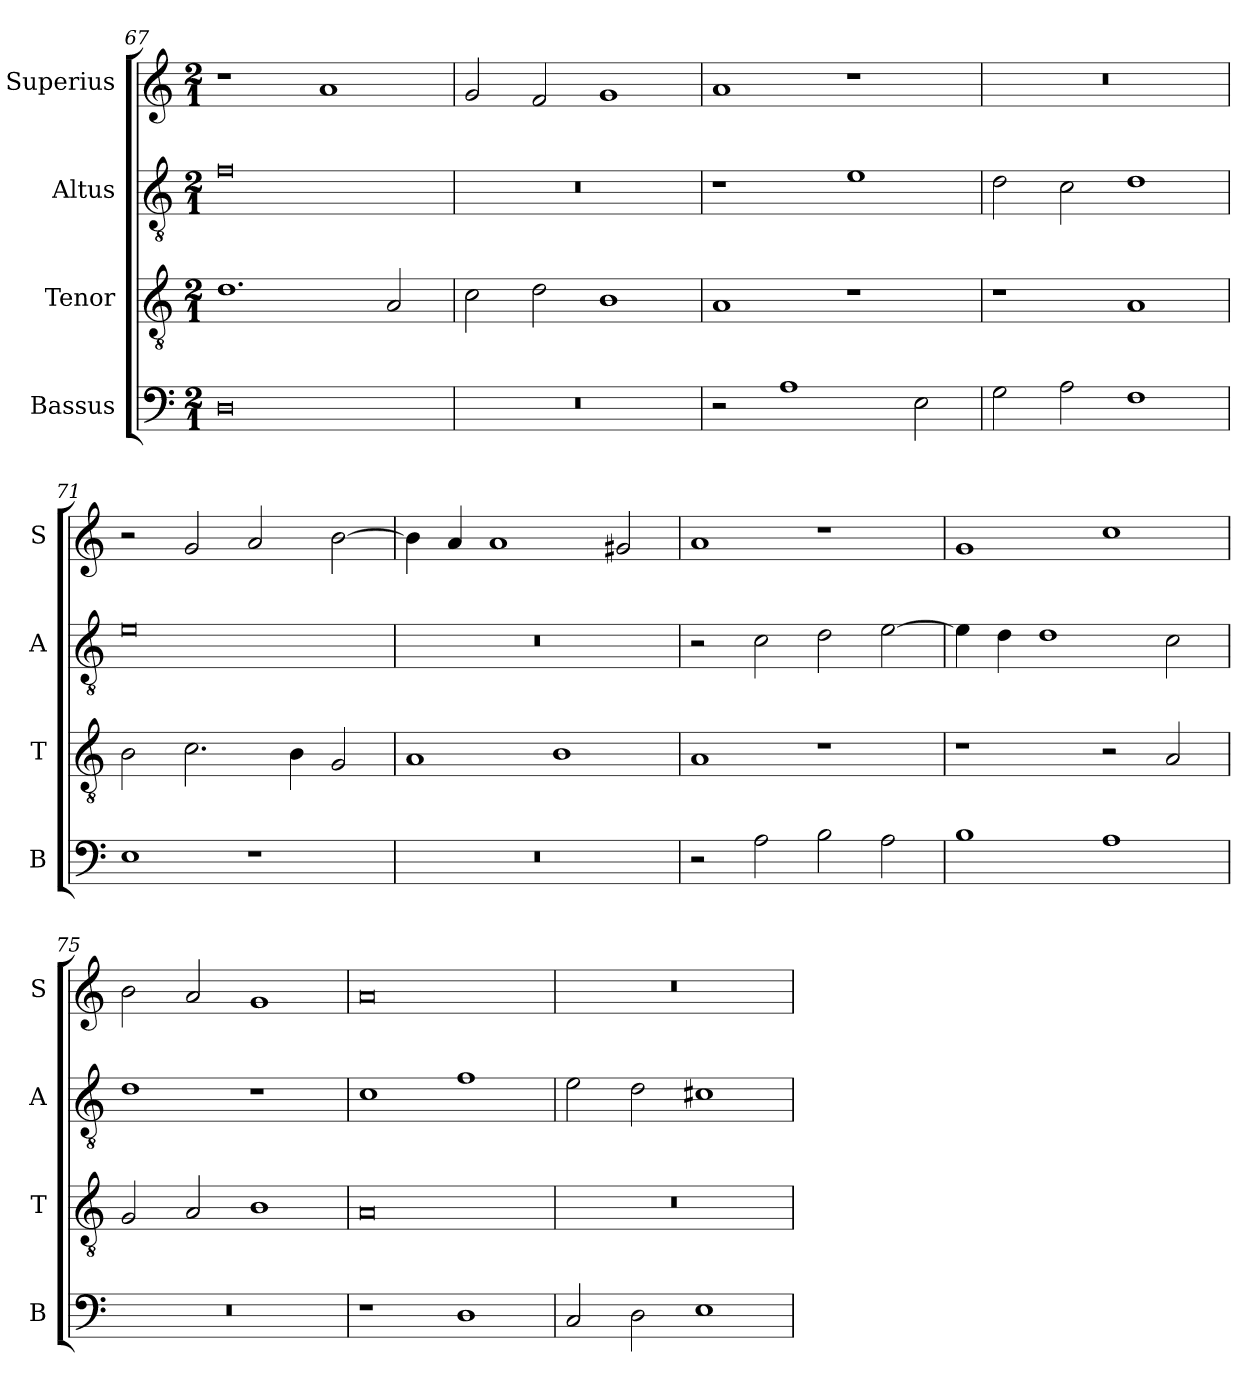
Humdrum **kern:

**kern	**kern	**kern	**kern
*part4	*part3	*part2	*part1
*staff4	*staff3	*staff2	*staff1
*I"Bassus	*I"Tenor	*I"Altus	*I"Superius
*I'B	*I'T	*I'A	*I'S
*clefF4	*clefGv2	*clefGv2	*clefG2
*k[]	*k[]	*k[]	*k[]
*M2/1	*M2/1	*M2/1	*M2/1
=67	=67	=67	=67
0D	1.d	0f	1r
.	.	.	1a
.	2A/	.	.
=68	=68	=68	=68
0r	2c\	0r	2g/
.	2d\	.	2f/
.	1B	.	1g
=69	=69	=69	=69
2r	1A	1r	1a
1A	.	.	.
.	1r	1e	1r
2E\	.	.	.
=70	=70	=70	=70
2G\	1r	2d\	0r
2A\	.	2c\	.
1F	1A	1d	.
=71	=71	=71	=71
1E	2B\	0e	2r
.	2.c\	.	2g/
1r	.	.	2a/
.	4B\	.	.
.	2G/	.	[2b\
=72	=72	=72	=72
0r	1A	0r	4b\]
.	.	.	4a/
.	.	.	1a
.	1B	.	.
.	.	.	2g#X/
=73	=73	=73	=73
2r	1A	2r	1a
2A\	.	2c\	.
2B\	1r	2d\	1r
2A\	.	[2e\	.
=74	=74	=74	=74
1B	1r	4e\]	1g
.	.	4d\	.
.	.	1d	.
1A	2r	.	1cc
.	2A/	2c\	.
=75	=75	=75	=75
0r	2G/	1d	2b\
.	2A/	.	2a/
.	1B	1r	1g
=76	=76	=76	=76
1r	0A	1c	0a
1D	.	1f	.
=77	=77	=77	=77
2C/	0r	2e\	0r
2D\	.	2d\	.
1E	.	1c#X	.
=	=	=	=
*-	*-	*-	*-
